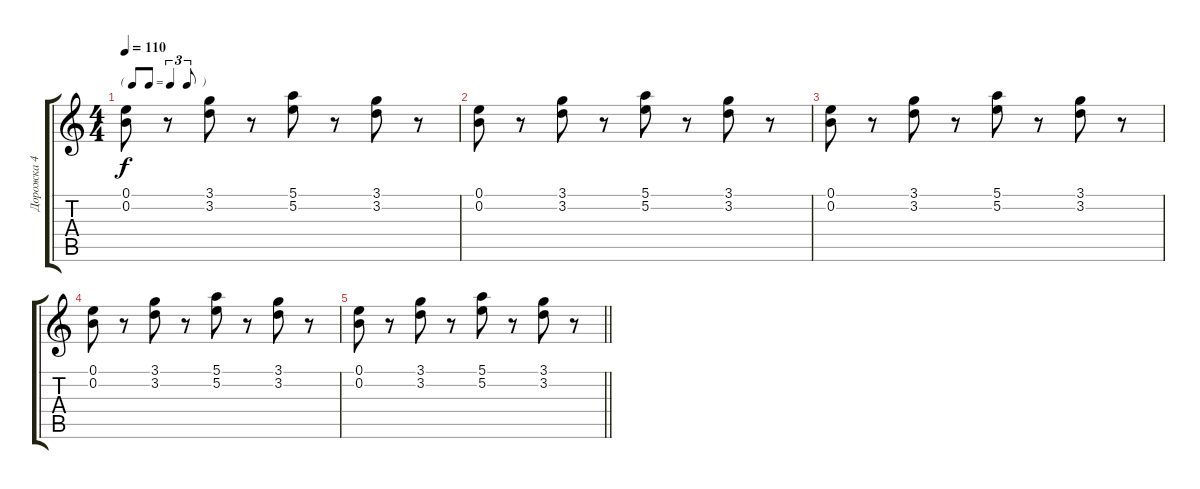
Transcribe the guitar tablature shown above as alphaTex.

\track ("Дорожка 4" "Дорожка 4") {instrument electricguitarclean}
\staff {score tabs}
\tuning (E4 B3 G3 D3 A2 E2) {hide}
\ts (4 4)
\tf triplet8th
\tempo 110
\clef g2
\ks c
(0.1 0.2).8{dy f} r.8 (3.1 3.2).8 r.8 (5.1 5.2).8 r.8 (3.1 3.2).8 r.8 |
(0.1 0.2).8 r.8 (3.1 3.2).8 r.8 (5.1 5.2).8 r.8 (3.1 3.2).8 r.8 |
(0.1 0.2).8 r.8 (3.1 3.2).8 r.8 (5.1 5.2).8 r.8 (3.1 3.2).8 r.8 |
(0.1 0.2).8 r.8 (3.1 3.2).8 r.8 (5.1 5.2).8 r.8 (3.1 3.2).8 r.8 |
\barLineRight lightlight
(0.1 0.2).8 r.8 (3.1 3.2).8 r.8 (5.1 5.2).8 r.8 (3.1 3.2).8 r.8
